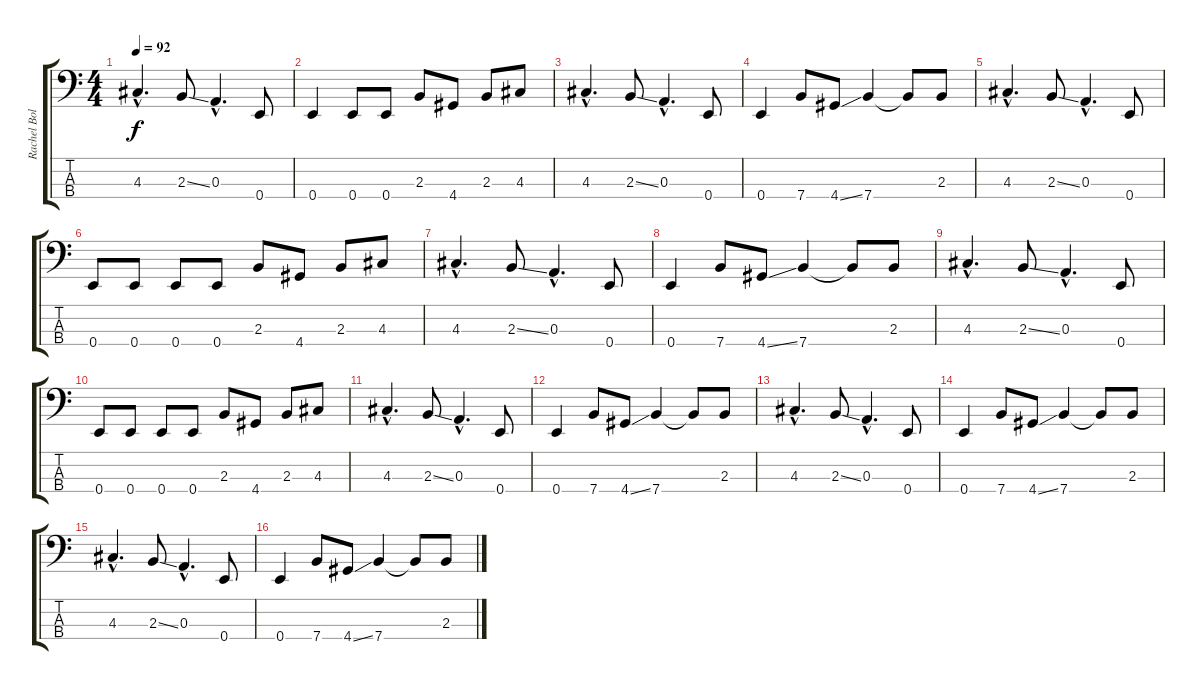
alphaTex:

\track ("Rachel Bolan" "Rachel Bol") {instrument electricbasspick}
\staff {score tabs}
\tuning (G2 D2 A1 E1) {hide}
\ts (4 4)
\tempo 92
\clef f4
\ks c
4.3{hac}.4{d dy f} 2.3{ss}.8 0.3{hac}.4{d} 0.4.8 |
0.4.4 0.4.8 0.4.8 2.3.8 4.4.8 2.3.8 4.3.8 |
4.3{hac}.4{d} 2.3{ss}.8 0.3{hac}.4{d} 0.4.8 |
0.4.4 7.4.8 4.4{ss}.8 7.4.4 7.4{t}.8 2.3.8 |
4.3{hac}.4{d} 2.3{ss}.8 0.3{hac}.4{d} 0.4.8 |
0.4.8 0.4.8 0.4.8 0.4.8 2.3.8 4.4.8 2.3.8 4.3.8 |
4.3{hac}.4{d} 2.3{ss}.8 0.3{hac}.4{d} 0.4.8 |
0.4.4 7.4.8 4.4{ss}.8 7.4.4 7.4{t}.8 2.3.8 |
4.3{hac}.4{d} 2.3{ss}.8 0.3{hac}.4{d} 0.4.8 |
0.4.8 0.4.8 0.4.8 0.4.8 2.3.8 4.4.8 2.3.8 4.3.8 |
4.3{hac}.4{d} 2.3{ss}.8 0.3{hac}.4{d} 0.4.8 |
0.4.4 7.4.8 4.4{ss}.8 7.4.4 7.4{t}.8 2.3.8 |
4.3{hac}.4{d} 2.3{ss}.8 0.3{hac}.4{d} 0.4.8 |
0.4.4 7.4.8 4.4{ss}.8 7.4.4 7.4{t}.8 2.3.8 |
4.3{hac}.4{d} 2.3{ss}.8 0.3{hac}.4{d} 0.4.8 |
0.4.4 7.4.8 4.4{ss}.8 7.4.4 7.4{t}.8 2.3.8
